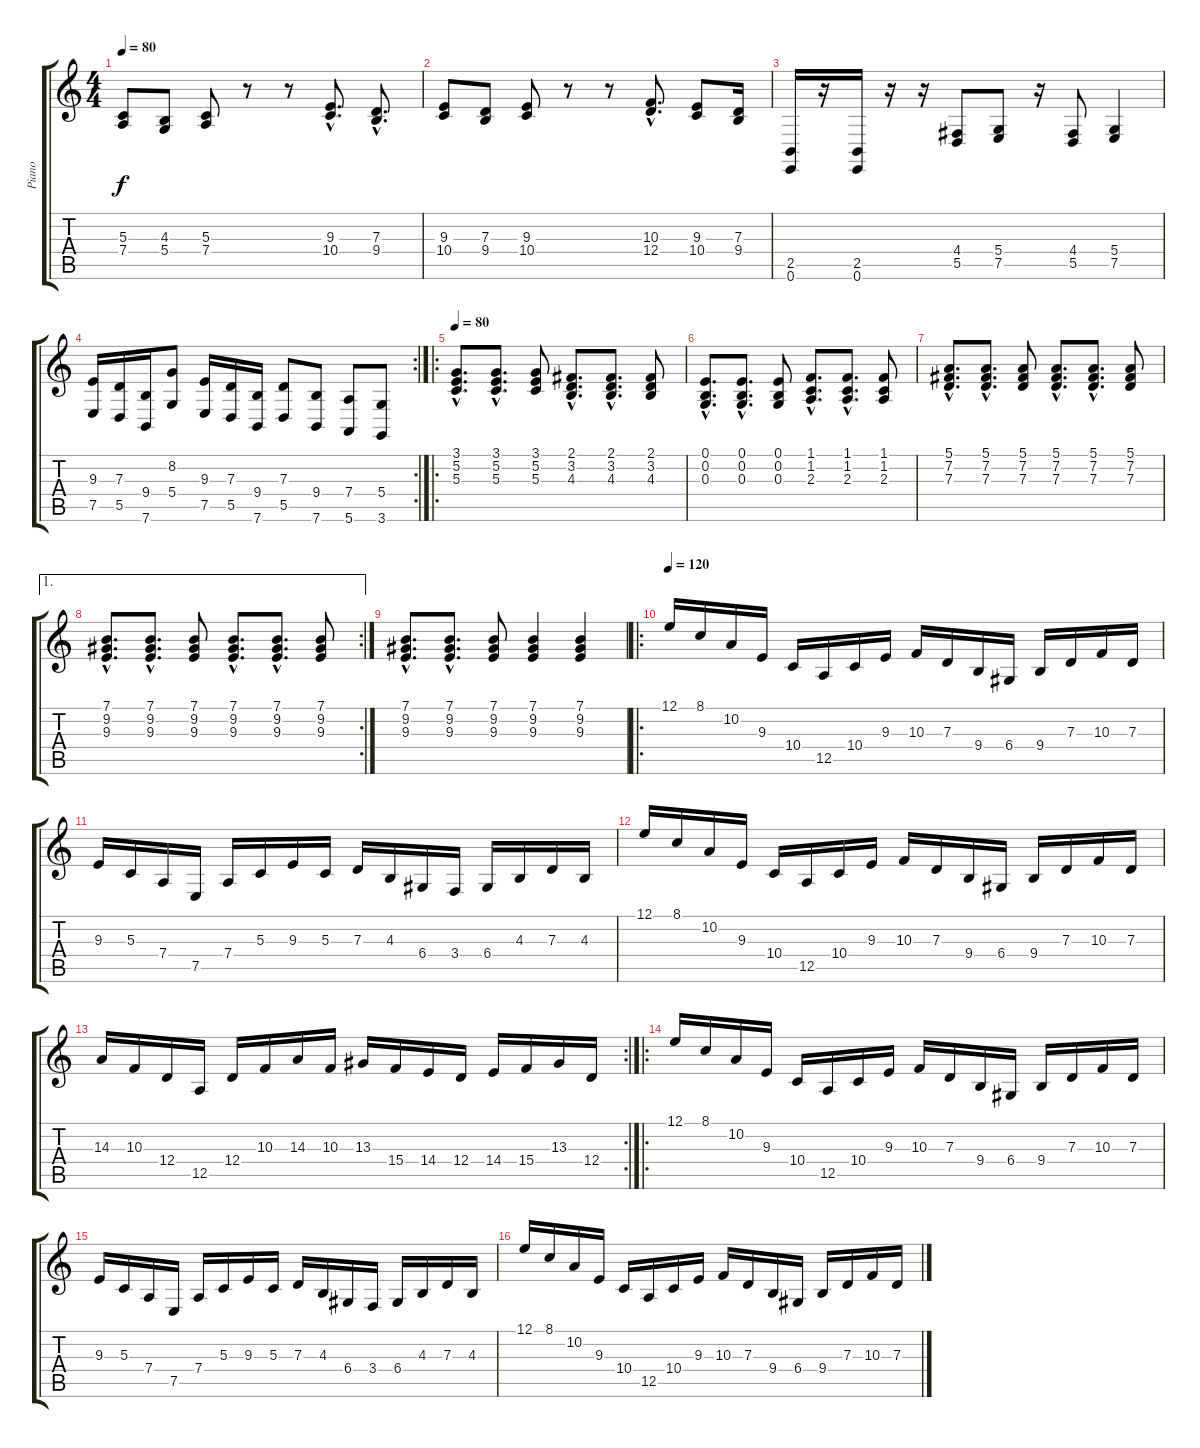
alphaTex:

\track ("Piano" "Piano") {instrument brightacousticpiano}
\staff {score tabs}
\tuning (E4 B3 G3 D3 A2 E2) {hide}
\ts (4 4)
\tempo 80
\clef g2
\ks c
(5.3 7.4).8{dy f} (4.3 5.4).8 (5.3 7.4).8 r.8 r.8 (9.3{hac} 10.4{hac}).8{d} (7.3{hac} 9.4{hac}).8{d} |
(9.3 10.4).8 (7.3 9.4).8 (9.3 10.4).8 r.8 r.8 (10.3{hac} 12.4{hac}).8{d} (9.3 10.4).8 (7.3 9.4).16 |
(2.5 0.6).16 r.16 (2.5 0.6).16 r.16 r.16 (4.4 5.5).8 (5.4 7.5).8 r.16 (4.4 5.5).8 (5.4 7.5).4 |
\rc 2
(9.3 7.5).16 (7.3 5.5).16 (9.4 7.6).16 (8.2 5.4).8 (9.3 7.5).16 (7.3 5.5).16 (9.4 7.6).16 (7.3 5.5).8 (9.4 7.6).8 (7.4 5.6).8 (5.4 3.6).8 |
\ro
\tempo 80
(3.1{hac} 5.2{hac} 5.3{hac}).8{d} (3.1{hac} 5.2{hac} 5.3{hac}).8{d} (3.1 5.2 5.3).8 (2.1{hac} 3.2{hac} 4.3{hac}).8{d} (2.1{hac} 3.2{hac} 4.3{hac}).8{d} (2.1 3.2 4.3).8 |
(0.1{hac} 0.2{hac} 0.3{hac}).8{d} (0.1{hac} 0.2{hac} 0.3{hac}).8{d} (0.1 0.2 0.3).8 (1.1{hac} 1.2{hac} 2.3{hac}).8{d} (1.1{hac} 1.2{hac} 2.3{hac}).8{d} (1.1 1.2 2.3).8 |
(5.1{hac} 7.2{hac} 7.3{hac}).8{d} (5.1{hac} 7.2{hac} 7.3{hac}).8{d} (5.1 7.2 7.3).8 (5.1{hac} 7.2{hac} 7.3{hac}).8{d} (5.1{hac} 7.2{hac} 7.3{hac}).8{d} (5.1 7.2 7.3).8 |
\ae 1
\rc 2
(7.1{hac} 9.2{hac} 9.3{hac}).8{d} (7.1{hac} 9.2{hac} 9.3{hac}).8{d} (7.1 9.2 9.3).8 (7.1{hac} 9.2{hac} 9.3{hac}).8{d} (7.1{hac} 9.2{hac} 9.3{hac}).8{d} (7.1 9.2 9.3).8 |
(7.1{hac} 9.2{hac} 9.3{hac}).8{d} (7.1{hac} 9.2{hac} 9.3{hac}).8{d} (7.1 9.2 9.3).8 (7.1 9.2 9.3).4 (7.1 9.2 9.3).4 |
\ro
\tempo 120
12.1.16{instrument churchorgan} 8.1.16 10.2.16 9.3.16 10.4.16 12.5.16 10.4.16 9.3.16 10.3.16 7.3.16 9.4.16 6.4.16 9.4.16 7.3.16 10.3.16 7.3.16 |
9.3.16 5.3.16 7.4.16 7.5.16 7.4.16 5.3.16 9.3.16 5.3.16 7.3.16 4.3.16 6.4.16 3.4.16 6.4.16 4.3.16 7.3.16 4.3.16 |
12.1.16 8.1.16 10.2.16 9.3.16 10.4.16 12.5.16 10.4.16 9.3.16 10.3.16 7.3.16 9.4.16 6.4.16 9.4.16 7.3.16 10.3.16 7.3.16 |
\rc 2
14.3.16 10.3.16 12.4.16 12.5.16 12.4.16 10.3.16 14.3.16 10.3.16 13.3.16 15.4.16 14.4.16 12.4.16 14.4.16 15.4.16 13.3.16 12.4.16 |
\ro
12.1.16 8.1.16 10.2.16 9.3.16 10.4.16 12.5.16 10.4.16 9.3.16 10.3.16 7.3.16 9.4.16 6.4.16 9.4.16 7.3.16 10.3.16 7.3.16 |
9.3.16 5.3.16 7.4.16 7.5.16 7.4.16 5.3.16 9.3.16 5.3.16 7.3.16 4.3.16 6.4.16 3.4.16 6.4.16 4.3.16 7.3.16 4.3.16 |
12.1.16 8.1.16 10.2.16 9.3.16 10.4.16 12.5.16 10.4.16 9.3.16 10.3.16 7.3.16 9.4.16 6.4.16 9.4.16 7.3.16 10.3.16 7.3.16
